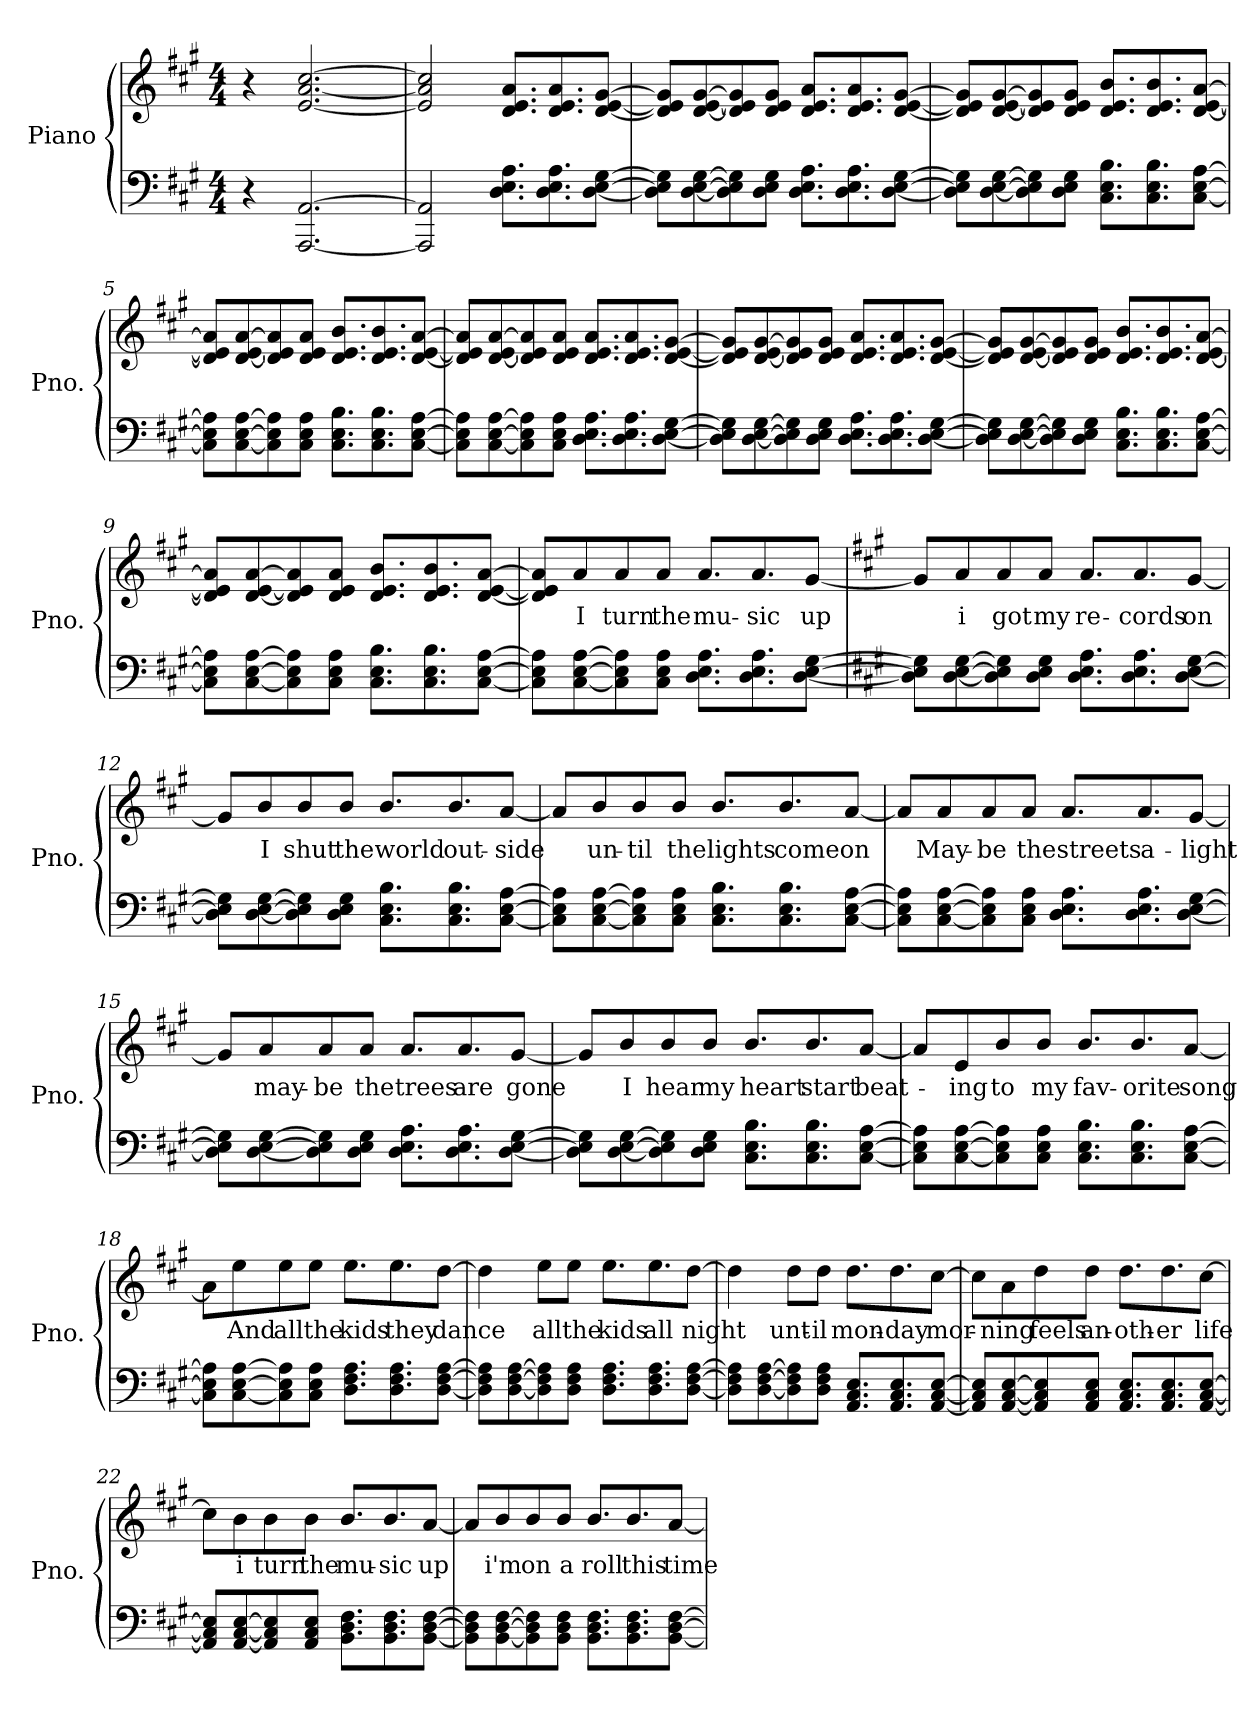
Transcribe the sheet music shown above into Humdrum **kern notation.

**kern	**kern	**text
*part1	*part1	*part1
*staff2	*staff1	*staff1
*I"Piano	*	*
*I'Pno.	*	*
*clefF4	*clefG2	*
*k[f#c#g#]	*k[f#c#g#]	*
*M4/4	*M4/4	*
*MM115	*MM115	*
=1	=1	=1
4r	4r	.
[2.AAA/ [2.AA/	[2.e/ [2.a/ [2.cc#/	.
=2	=2	=2
2AAA/] 2AA/]	2e/] 2a/] 2cc#/]	.
8.D\ 8.E\ 8.A\L	8.d/ 8.e/ 8.a/L	.
8.D\ 8.E\ 8.A\	8.d/ 8.e/ 8.a/	.
[8D\ [8E\ [8G#\J	[8d/ [8e/ [8g#/J	.
=3	=3	=3
8D\] 8E\] 8G#\]L	8d/] 8e/] 8g#/]L	.
[8D\ [8E\ [8G#\	[8d/ [8e/ [8g#/	.
8D\] 8E\] 8G#\]	8d/] 8e/] 8g#/]	.
8D\ 8E\ 8G#\J	8d/ 8e/ 8g#/J	.
8.D\ 8.E\ 8.A\L	8.d/ 8.e/ 8.a/L	.
8.D\ 8.E\ 8.A\	8.d/ 8.e/ 8.a/	.
[8D\ [8E\ [8G#\J	[8d/ [8e/ [8g#/J	.
=4	=4	=4
8D\] 8E\] 8G#\]L	8d/] 8e/] 8g#/]L	.
[8D\ [8E\ [8G#\	[8d/ [8e/ [8g#/	.
8D\] 8E\] 8G#\]	8d/] 8e/] 8g#/]	.
8D\ 8E\ 8G#\J	8d/ 8e/ 8g#/J	.
8.C#\ 8.E\ 8.B\L	8.d/ 8.e/ 8.b/L	.
8.C#\ 8.E\ 8.B\	8.d/ 8.e/ 8.b/	.
[8C#\ [8E\ [8A\J	[8d/ [8e/ [8a/J	.
!!LO:LB:g=z
=5	=5	=5
8C#\] 8E\] 8A\]L	8d/] 8e/] 8a/]L	.
[8C#\ [8E\ [8A\	[8d/ [8e/ [8a/	.
8C#\] 8E\] 8A\]	8d/] 8e/] 8a/]	.
8C#\ 8E\ 8A\J	8d/ 8e/ 8a/J	.
8.C#\ 8.E\ 8.B\L	8.d/ 8.e/ 8.b/L	.
8.C#\ 8.E\ 8.B\	8.d/ 8.e/ 8.b/	.
[8C#\ [8E\ [8A\J	[8d/ [8e/ [8a/J	.
=6	=6	=6
8C#\] 8E\] 8A\]L	8d/] 8e/] 8a/]L	.
[8C#\ [8E\ [8A\	[8d/ [8e/ [8a/	.
8C#\] 8E\] 8A\]	8d/] 8e/] 8a/]	.
8C#\ 8E\ 8A\J	8d/ 8e/ 8a/J	.
8.D\ 8.E\ 8.A\L	8.d/ 8.e/ 8.a/L	.
8.D\ 8.E\ 8.A\	8.d/ 8.e/ 8.a/	.
[8D\ [8E\ [8G#\J	[8d/ [8e/ [8g#/J	.
=7	=7	=7
8D\] 8E\] 8G#\]L	8d/] 8e/] 8g#/]L	.
[8D\ [8E\ [8G#\	[8d/ [8e/ [8g#/	.
8D\] 8E\] 8G#\]	8d/] 8e/] 8g#/]	.
8D\ 8E\ 8G#\J	8d/ 8e/ 8g#/J	.
8.D\ 8.E\ 8.A\L	8.d/ 8.e/ 8.a/L	.
8.D\ 8.E\ 8.A\	8.d/ 8.e/ 8.a/	.
[8D\ [8E\ [8G#\J	[8d/ [8e/ [8g#/J	.
!!LO:LB:g=z
=8	=8	=8
8D\] 8E\] 8G#\]L	8d/] 8e/] 8g#/]L	.
[8D\ [8E\ [8G#\	[8d/ [8e/ [8g#/	.
8D\] 8E\] 8G#\]	8d/] 8e/] 8g#/]	.
8D\ 8E\ 8G#\J	8d/ 8e/ 8g#/J	.
8.C#\ 8.E\ 8.B\L	8.d/ 8.e/ 8.b/L	.
8.C#\ 8.E\ 8.B\	8.d/ 8.e/ 8.b/	.
[8C#\ [8E\ [8A\J	[8d/ [8e/ [8a/J	.
=9	=9	=9
8C#\] 8E\] 8A\]L	8d/] 8e/] 8a/]L	.
[8C#\ [8E\ [8A\	[8d/ [8e/ [8a/	.
8C#\] 8E\] 8A\]	8d/] 8e/] 8a/]	.
8C#\ 8E\ 8A\J	8d/ 8e/ 8a/J	.
8.C#\ 8.E\ 8.B\L	8.d/ 8.e/ 8.b/L	.
8.C#\ 8.E\ 8.B\	8.d/ 8.e/ 8.b/	.
[8C#\ [8E\ [8A\J	[8d/ [8e/ [8a/J	.
=10	=10	=10
8C#\] 8E\] 8A\]L	8d/] 8e/] 8a/]L	.
!	!	!LO:LY:b
[8C#\ [8E\ [8A\	8a/	I
!	!	!LO:LY:b
8C#\] 8E\] 8A\]	8a/	turn
!	!	!LO:LY:b
8C#\ 8E\ 8A\J	8a/J	the
!	!	!LO:LY:b
8.D\ 8.E\ 8.A\L	8.a/L	mu-
!	!	!LO:LY:b
8.D\ 8.E\ 8.A\	8.a/	-sic
!	!	!LO:LY:b
[8D\ [8E\ [8G#\J	[8g#/J	up
!!LO:LB:g=z
=11	=11	=11
*k[f#c#g#]	*k[f#c#g#]	*
8D\] 8E\] 8G#\]L	8g#/L]	.
!	!	!LO:LY:b
[8D\ [8E\ [8G#\	8a/	i
!	!	!LO:LY:b
8D\] 8E\] 8G#\]	8a/	got
!	!	!LO:LY:b
8D\ 8E\ 8G#\J	8a/J	my
!	!	!LO:LY:b
8.D\ 8.E\ 8.A\L	8.a/L	re-
!	!	!LO:LY:b
8.D\ 8.E\ 8.A\	8.a/	-cords
!	!	!LO:LY:b
[8D\ [8E\ [8G#\J	[8g#/J	on
=12	=12	=12
8D\] 8E\] 8G#\]L	8g#/L]	.
!	!	!LO:LY:b
[8D\ [8E\ [8G#\	8b/	I
!	!	!LO:LY:b
8D\] 8E\] 8G#\]	8b/	shut
!	!	!LO:LY:b
8D\ 8E\ 8G#\J	8b/J	the
!	!	!LO:LY:b
8.C#\ 8.E\ 8.B\L	8.b/L	world
!	!	!LO:LY:b
8.C#\ 8.E\ 8.B\	8.b/	out-
!	!	!LO:LY:b
[8C#\ [8E\ [8A\J	[8a/J	-side
=13	=13	=13
8C#\] 8E\] 8A\]L	8a/L]	.
!	!	!LO:LY:b
[8C#\ [8E\ [8A\	8b/	un-
!	!	!LO:LY:b
8C#\] 8E\] 8A\]	8b/	-til
!	!	!LO:LY:b
8C#\ 8E\ 8A\J	8b/J	the
!	!	!LO:LY:b
8.C#\ 8.E\ 8.B\L	8.b/L	lights
!	!	!LO:LY:b
8.C#\ 8.E\ 8.B\	8.b/	come
!	!	!LO:LY:b
[8C#\ [8E\ [8A\J	[8a/J	on
!!LO:LB:g=z
=14	=14	=14
8C#\] 8E\] 8A\]L	8a/L]	.
!	!	!LO:LY:b
[8C#\ [8E\ [8A\	8a/	May-
!	!	!LO:LY:b
8C#\] 8E\] 8A\]	8a/	-be
!	!	!LO:LY:b
8C#\ 8E\ 8A\J	8a/J	the
!	!	!LO:LY:b
8.D\ 8.E\ 8.A\L	8.a/L	streets
!	!	!LO:LY:b
8.D\ 8.E\ 8.A\	8.a/	a-
!	!	!LO:LY:b
[8D\ [8E\ [8G#\J	[8g#/J	-light
=15	=15	=15
8D\] 8E\] 8G#\]L	8g#/L]	.
!	!	!LO:LY:b
[8D\ [8E\ [8G#\	8a/	may-
!	!	!LO:LY:b
8D\] 8E\] 8G#\]	8a/	-be
!	!	!LO:LY:b
8D\ 8E\ 8G#\J	8a/J	the
!	!	!LO:LY:b
8.D\ 8.E\ 8.A\L	8.a/L	trees
!	!	!LO:LY:b
8.D\ 8.E\ 8.A\	8.a/	are
!	!	!LO:LY:b
[8D\ [8E\ [8G#\J	[8g#/J	gone
=16	=16	=16
8D\] 8E\] 8G#\]L	8g#/L]	.
!	!	!LO:LY:b
[8D\ [8E\ [8G#\	8b/	I
!	!	!LO:LY:b
8D\] 8E\] 8G#\]	8b/	hear
!	!	!LO:LY:b
8D\ 8E\ 8G#\J	8b/J	my
!	!	!LO:LY:b
8.C#\ 8.E\ 8.B\L	8.b/L	heart
!	!	!LO:LY:b
8.C#\ 8.E\ 8.B\	8.b/	start
!	!	!LO:LY:b
[8C#\ [8E\ [8A\J	[8a/J	beat-
!!LO:PB:g=z
=17	=17	=17
8C#\] 8E\] 8A\]L	8a/L]	.
!	!	!LO:LY:b
[8C#\ [8E\ [8A\	8e/	-ing
!	!	!LO:LY:b
8C#\] 8E\] 8A\]	8b/	to
!	!	!LO:LY:b
8C#\ 8E\ 8A\J	8b/J	my
!	!	!LO:LY:b
8.C#\ 8.E\ 8.B\L	8.b/L	fav-
!	!	!LO:LY:b
8.C#\ 8.E\ 8.B\	8.b/	-orite
!	!	!LO:LY:b
[8C#\ [8E\ [8A\J	[8a/J	song
=18	=18	=18
8C#\] 8E\] 8A\]L	8a\L]	.
!	!	!LO:LY:b
[8C#\ [8E\ [8A\	8ee\	And
!	!	!LO:LY:b
8C#\] 8E\] 8A\]	8ee\	all
!	!	!LO:LY:b
8C#\ 8E\ 8A\J	8ee\J	the
!	!	!LO:LY:b
8.D\ 8.F#\ 8.A\L	8.ee\L	kids
!	!	!LO:LY:b
8.D\ 8.F#\ 8.A\	8.ee\	they
!	!	!LO:LY:b
[8D\ [8F#\ [8A\J	[8dd\J	dance
=19	=19	=19
8D\] 8F#\] 8A\]L	4dd\]	.
[8D\ [8F#\ [8A\	.	.
!	!	!LO:LY:b
8D\] 8F#\] 8A\]	8ee\L	all
!	!	!LO:LY:b
8D\ 8F#\ 8A\J	8ee\J	the
!	!	!LO:LY:b
8.D\ 8.F#\ 8.A\L	8.ee\L	kids
!	!	!LO:LY:b
8.D\ 8.F#\ 8.A\	8.ee\	all
!	!	!LO:LY:b
[8D\ [8F#\ [8A\J	[8dd\J	night
!!LO:LB:g=z
=20	=20	=20
8D\] 8F#\] 8A\]L	4dd\]	.
[8D\ [8F#\ [8A\	.	.
!	!	!LO:LY:b
8D\] 8F#\] 8A\]	8dd\L	unt-
!	!	!LO:LY:b
8D\ 8F#\ 8A\J	8dd\J	-il
!	!	!LO:LY:b
8.AA/ 8.C#/ 8.E/L	8.dd\L	mon-
!	!	!LO:LY:b
8.AA/ 8.C#/ 8.E/	8.dd\	-day
!	!	!LO:LY:b
[8AA/ [8C#/ [8E/J	[8cc#\J	mor-
=21	=21	=21
8AA/] 8C#/] 8E/]L	8cc#\L]	.
!	!	!LO:LY:b
[8AA/ [8C#/ [8E/	8a\	-ning
!	!	!LO:LY:b
8AA/] 8C#/] 8E/]	8dd\	feels
!	!	!LO:LY:b
8AA/ 8C#/ 8E/J	8dd\J	an-
!	!	!LO:LY:b
8.AA/ 8.C#/ 8.E/L	8.dd\L	-oth-
!	!	!LO:LY:b
8.AA/ 8.C#/ 8.E/	8.dd\	-er
!	!	!LO:LY:b
[8AA/ [8C#/ [8E/J	[8cc#\J	life
=22	=22	=22
8AA/] 8C#/] 8E/]L	8cc#\L]	.
!	!	!LO:LY:b
[8AA/ [8C#/ [8E/	8b\	i
!	!	!LO:LY:b
8AA/] 8C#/] 8E/]	8b\	turn
!	!	!LO:LY:b
8AA/ 8C#/ 8E/J	8b\J	the
!	!	!LO:LY:b
8.BB\ 8.D\ 8.F#\L	8.b/L	mu-
!	!	!LO:LY:b
8.BB\ 8.D\ 8.F#\	8.b/	-sic
!	!	!LO:LY:b
[8BB\ [8D\ [8F#\J	[8a/J	up
!!LO:LB:g=z
=23	=23	=23
8BB\] 8D\] 8F#\]L	8a/L]	.
!	!	!LO:LY:b
[8BB\ [8D\ [8F#\	8b/	i'm
!	!	!LO:LY:b
8BB\] 8D\] 8F#\]	8b/	on
!	!	!LO:LY:b
8BB\ 8D\ 8F#\J	8b/J	a
!	!	!LO:LY:b
8.BB\ 8.D\ 8.F#\L	8.b/L	roll
!	!	!LO:LY:b
8.BB\ 8.D\ 8.F#\	8.b/	this
!	!	!LO:LY:b
[8BB\ [8D\ [8F#\J	[8a/J	time
=	=	=
*-	*-	*-
